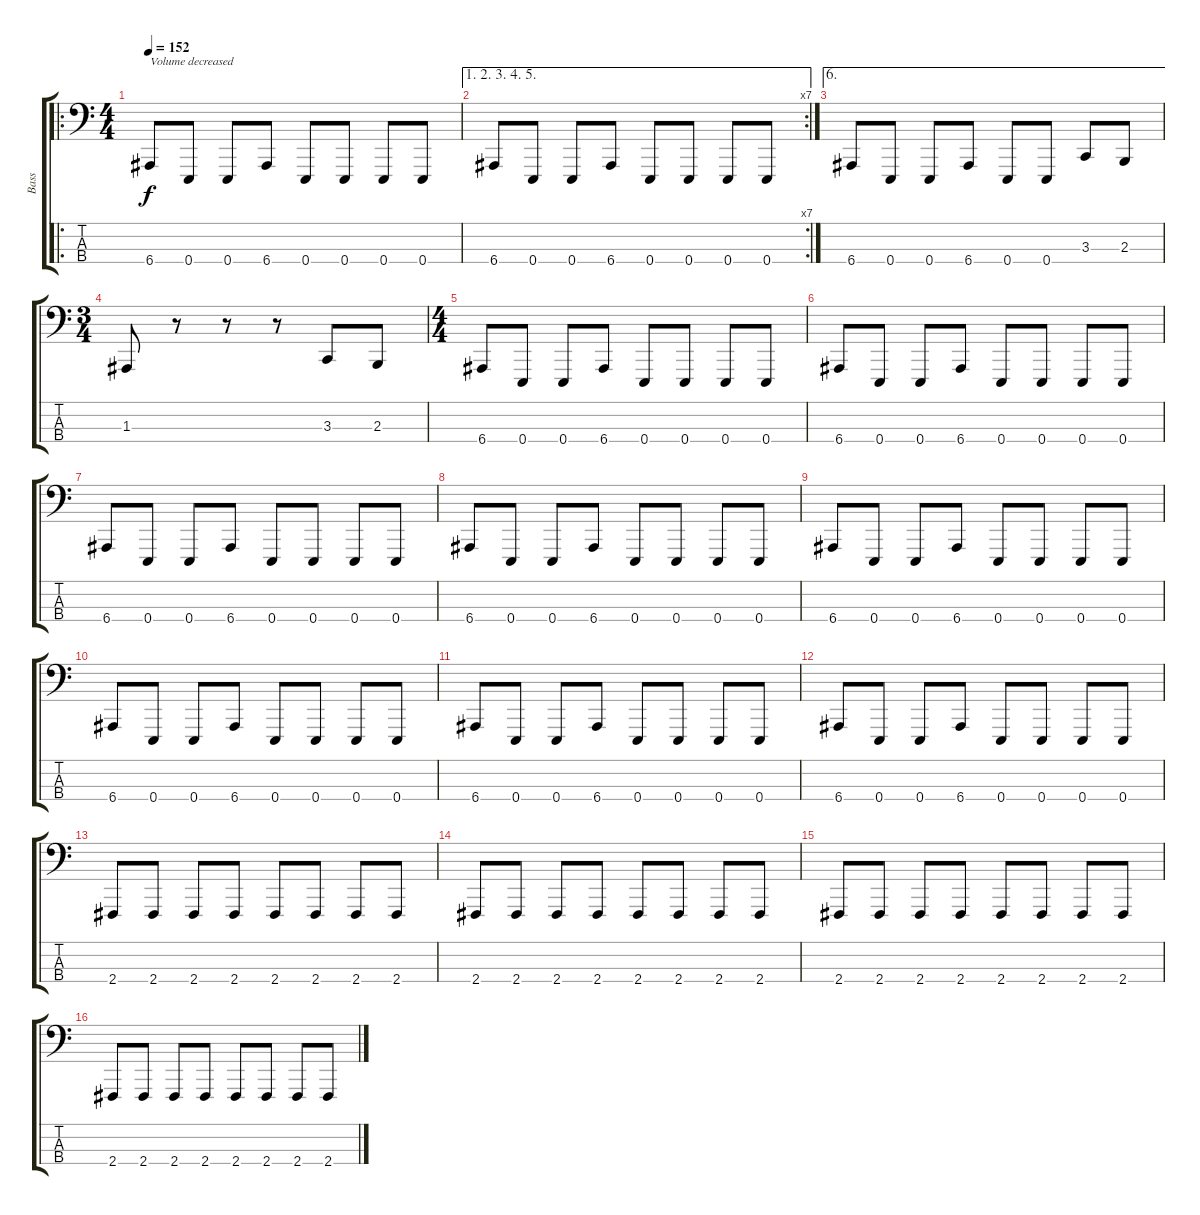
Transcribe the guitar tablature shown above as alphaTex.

\track ("Bass" "Bass") {instrument lead8bassandlead}
\staff {score tabs}
\tuning (G2 D2 A1 E1) {hide}
\ro
\ts (4 4)
\tempo 152
\clef f4
\ks c
6.4.8{txt "Volume decreased" dy f volume 11} 0.4.8 0.4.8 6.4.8 0.4.8 0.4.8 0.4.8 0.4.8 |
\ae (1 2 3 4 5)
\rc 7
6.4.8 0.4.8 0.4.8 6.4.8 0.4.8 0.4.8 0.4.8 0.4.8 |
\ae 6
6.4.8 0.4.8 0.4.8 6.4.8 0.4.8 0.4.8 3.3.8 2.3.8 |
\ts (3 4)
1.3.8 r.8 r.8 r.8 3.3.8 2.3.8 |
\ts (4 4)
6.4.8 0.4.8 0.4.8 6.4.8 0.4.8 0.4.8 0.4.8 0.4.8 |
6.4.8 0.4.8 0.4.8 6.4.8 0.4.8 0.4.8 0.4.8 0.4.8 |
6.4.8 0.4.8 0.4.8 6.4.8 0.4.8 0.4.8 0.4.8 0.4.8 |
6.4.8 0.4.8 0.4.8 6.4.8 0.4.8 0.4.8 0.4.8 0.4.8 |
6.4.8 0.4.8 0.4.8 6.4.8 0.4.8 0.4.8 0.4.8 0.4.8 |
6.4.8 0.4.8 0.4.8 6.4.8 0.4.8 0.4.8 0.4.8 0.4.8 |
6.4.8 0.4.8 0.4.8 6.4.8 0.4.8 0.4.8 0.4.8 0.4.8 |
6.4.8 0.4.8 0.4.8 6.4.8 0.4.8 0.4.8 0.4.8 0.4.8 |
2.4.8 2.4.8 2.4.8 2.4.8 2.4.8 2.4.8 2.4.8 2.4.8 |
2.4.8 2.4.8 2.4.8 2.4.8 2.4.8 2.4.8 2.4.8 2.4.8 |
2.4.8 2.4.8 2.4.8 2.4.8 2.4.8 2.4.8 2.4.8 2.4.8 |
2.4.8 2.4.8 2.4.8 2.4.8 2.4.8 2.4.8 2.4.8 2.4.8
